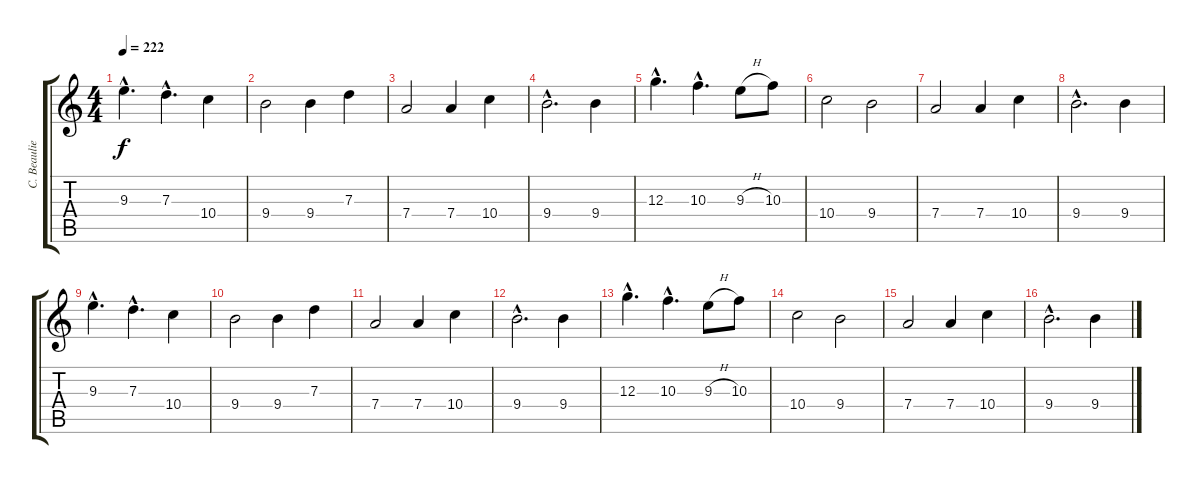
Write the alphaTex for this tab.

\track ("C. Beaulieu" "C. Beaulie") {instrument distortionguitar}
\staff {score tabs}
\tuning (E4 B3 G3 D3 A2 D2) {hide}
\ts (4 4)
\tempo 222
\clef g2
\ks c
9.3{hac}.4{d dy f} 7.3{hac}.4{d} 10.4.4 |
9.4.2 9.4.4 7.3.4 |
7.4.2 7.4.4 10.4.4 |
9.4{hac}.2{d} 9.4.4 |
12.3{hac}.4{d} 10.3{hac}.4{d} 9.3{h}.8 10.3.8 |
10.4.2 9.4.2 |
7.4.2 7.4.4 10.4.4 |
9.4{hac}.2{d} 9.4.4 |
9.3{hac}.4{d} 7.3{hac}.4{d} 10.4.4 |
9.4.2 9.4.4 7.3.4 |
7.4.2 7.4.4 10.4.4 |
9.4{hac}.2{d} 9.4.4 |
12.3{hac}.4{d} 10.3{hac}.4{d} 9.3{h}.8 10.3.8 |
10.4.2 9.4.2 |
7.4.2 7.4.4 10.4.4 |
9.4{hac}.2{d} 9.4.4
